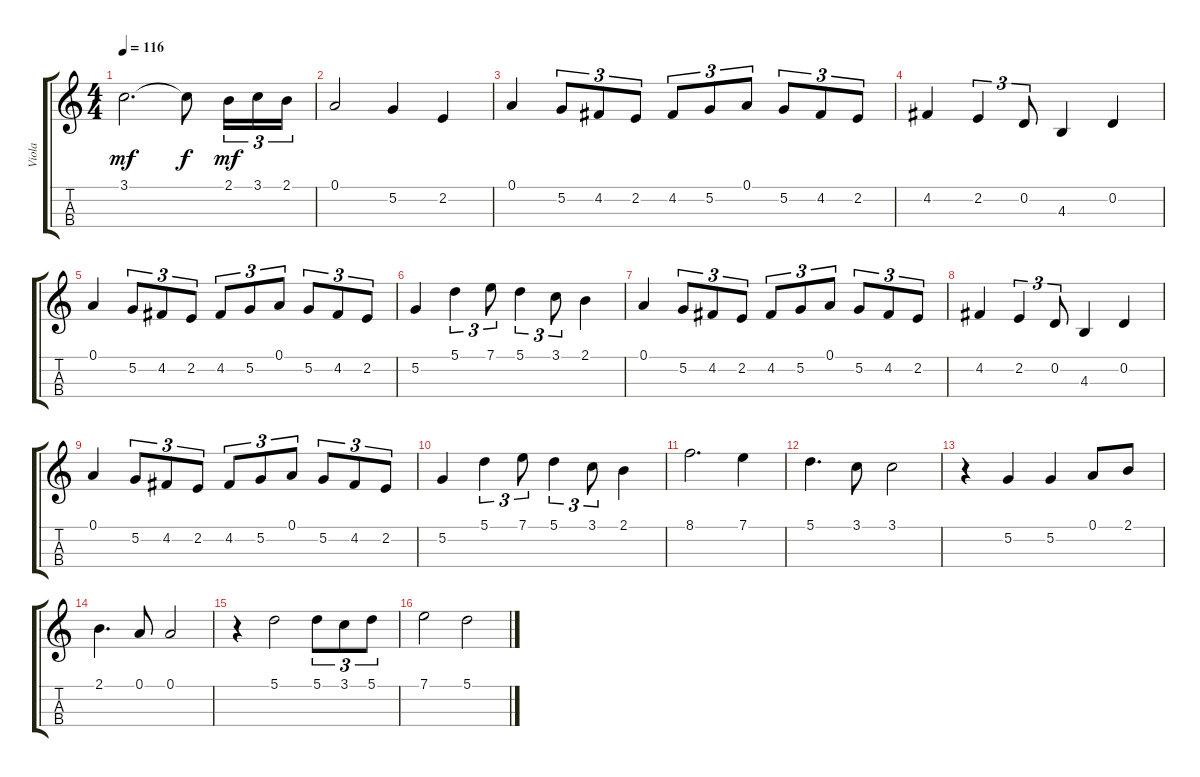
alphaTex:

\track ("Viola" "Viola") {mute instrument viola}
\staff {score tabs}
\tuning (A4 D4 G3 C3) {hide}
\ts (4 4)
\tempo 116
\clef g2
\ks c
3.1.2{d dy mf} 3.1{t}.8{dy f} 2.1.16{tu (3 2) dy mf} 3.1.16{tu (3 2)} 2.1.16{tu (3 2)} |
0.1.2 5.2.4 2.2.4 |
0.1.4 5.2.8{tu (3 2)} 4.2.8{tu (3 2)} 2.2.8{tu (3 2)} 4.2.8{tu (3 2)} 5.2.8{tu (3 2)} 0.1.8{tu (3 2)} 5.2.8{tu (3 2)} 4.2.8{tu (3 2)} 2.2.8{tu (3 2)} |
4.2.4 2.2.4{tu (3 2)} 0.2.8{tu (3 2)} 4.3.4 0.2.4 |
0.1.4 5.2.8{tu (3 2)} 4.2.8{tu (3 2)} 2.2.8{tu (3 2)} 4.2.8{tu (3 2)} 5.2.8{tu (3 2)} 0.1.8{tu (3 2)} 5.2.8{tu (3 2)} 4.2.8{tu (3 2)} 2.2.8{tu (3 2)} |
5.2.4 5.1.4{tu (3 2)} 7.1.8{tu (3 2)} 5.1.4{tu (3 2)} 3.1.8{tu (3 2)} 2.1.4 |
0.1.4 5.2.8{tu (3 2)} 4.2.8{tu (3 2)} 2.2.8{tu (3 2)} 4.2.8{tu (3 2)} 5.2.8{tu (3 2)} 0.1.8{tu (3 2)} 5.2.8{tu (3 2)} 4.2.8{tu (3 2)} 2.2.8{tu (3 2)} |
4.2.4 2.2.4{tu (3 2)} 0.2.8{tu (3 2)} 4.3.4 0.2.4 |
0.1.4 5.2.8{tu (3 2)} 4.2.8{tu (3 2)} 2.2.8{tu (3 2)} 4.2.8{tu (3 2)} 5.2.8{tu (3 2)} 0.1.8{tu (3 2)} 5.2.8{tu (3 2)} 4.2.8{tu (3 2)} 2.2.8{tu (3 2)} |
5.2.4 5.1.4{tu (3 2)} 7.1.8{tu (3 2)} 5.1.4{tu (3 2)} 3.1.8{tu (3 2)} 2.1.4 |
8.1.2{d} 7.1.4 |
5.1.4{d} 3.1.8 3.1.2 |
r.4 5.2.4 5.2.4 0.1.8 2.1.8 |
2.1.4{d} 0.1.8 0.1.2 |
r.4 5.1.2 5.1.8{tu (3 2)} 3.1.8{tu (3 2)} 5.1.8{tu (3 2)} |
7.1.2 5.1.2
